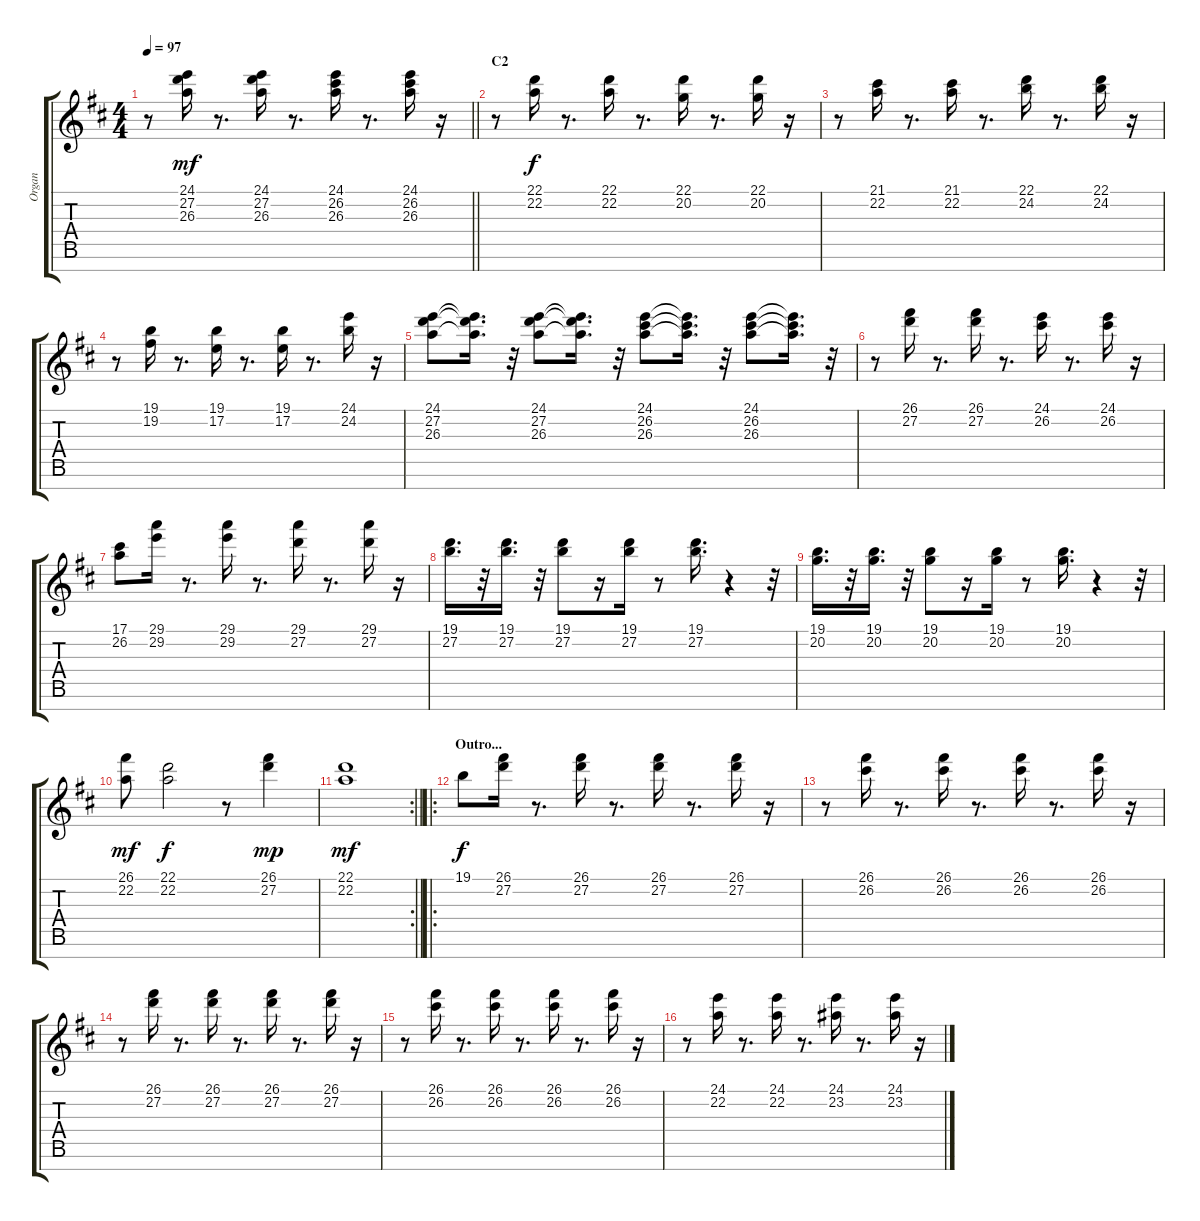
\track ("Organ" "Organ") {instrument rockorgan}
\staff {score tabs}
\tuning (E4 B3 G3 D3 A2 E2 B1) {hide}
\ts (4 4)
\tempo 97
\clef g2
\barLineRight lightlight
\ks d
r.8{dy f} (24.1 27.2 26.3).16{dy mf} r.8{d} (24.1 27.2 26.3).16 r.8{d} (24.1 26.2 26.3).16 r.8{d} (24.1 26.2 26.3).16 r.16 |
\section ("" "C2")
r.8 (22.1 22.2).16{dy f} r.8{d} (22.1 22.2).16 r.8{d} (22.1 20.2).16 r.8{d} (22.1 20.2).16 r.16 |
r.8 (21.1 22.2).16 r.8{d} (21.1 22.2).16 r.8{d} (22.1 24.2).16 r.8{d} (22.1 24.2).16 r.16 |
r.8 (19.1 19.2).16 r.8{d} (19.1 17.2).16 r.8{d} (19.1 17.2).16 r.8{d} (24.1 24.2).16 r.16 |
(24.1 27.2 26.3).8 (24.1{t} 27.2{t} 26.3{t}).16{d} r.32 (24.1 27.2 26.3).8 (24.1{t} 27.2{t} 26.3{t}).16{d} r.32 (24.1 26.2 26.3).8 (24.1{t} 26.2{t} 26.3{t}).16{d} r.32 (24.1 26.2 26.3).8 (24.1{t} 26.2{t} 26.3{t}).16{d} r.32 |
r.8 (26.1 27.2).16 r.8{d} (26.1 27.2).16 r.8{d} (24.1 26.2).16 r.8{d} (24.1 26.2).16 r.16 |
(17.1 26.2).8 (29.1 29.2).16 r.8{d} (29.1 29.2).16 r.8{d} (29.1 27.2).16 r.8{d} (29.1 27.2).16 r.16 |
(19.1 27.2).16{d} r.32 (19.1 27.2).16{d} r.32 (19.1 27.2).8 r.16 (19.1 27.2).16 r.8 (19.1 27.2).16{d} r.4 r.32 |
(19.1 20.2).16{d} r.32 (19.1 20.2).16{d} r.32 (19.1 20.2).8 r.16 (19.1 20.2).16 r.8 (19.1 20.2).16{d} r.4 r.32 |
(26.1 22.2).8{dy mf} (22.1 22.2).2{dy f} r.8 (26.1 27.2).4{dy mp} |
\rc 2
\barLineRight lightlight
(22.1 22.2).1{dy mf volume 5} |
\ro
\section ("" "Outro...")
19.1.8{dy f volume 9} (26.1 27.2).16 r.8{d} (26.1 27.2).16 r.8{d} (26.1 27.2).16 r.8{d} (26.1 27.2).16 r.16 |
r.8 (26.1 26.2).16 r.8{d} (26.1 26.2).16 r.8{d} (26.1 26.2).16 r.8{d} (26.1 26.2).16 r.16 |
r.8 (26.1 27.2).16 r.8{d} (26.1 27.2).16 r.8{d} (26.1 27.2).16 r.8{d} (26.1 27.2).16 r.16 |
r.8 (26.1 26.2).16 r.8{d} (26.1 26.2).16 r.8{d} (26.1 26.2).16 r.8{d} (26.1 26.2).16 r.16 |
r.8 (24.1 22.2).16 r.8{d} (24.1 22.2).16 r.8{d} (24.1 23.2).16 r.8{d} (24.1 23.2).16 r.16
